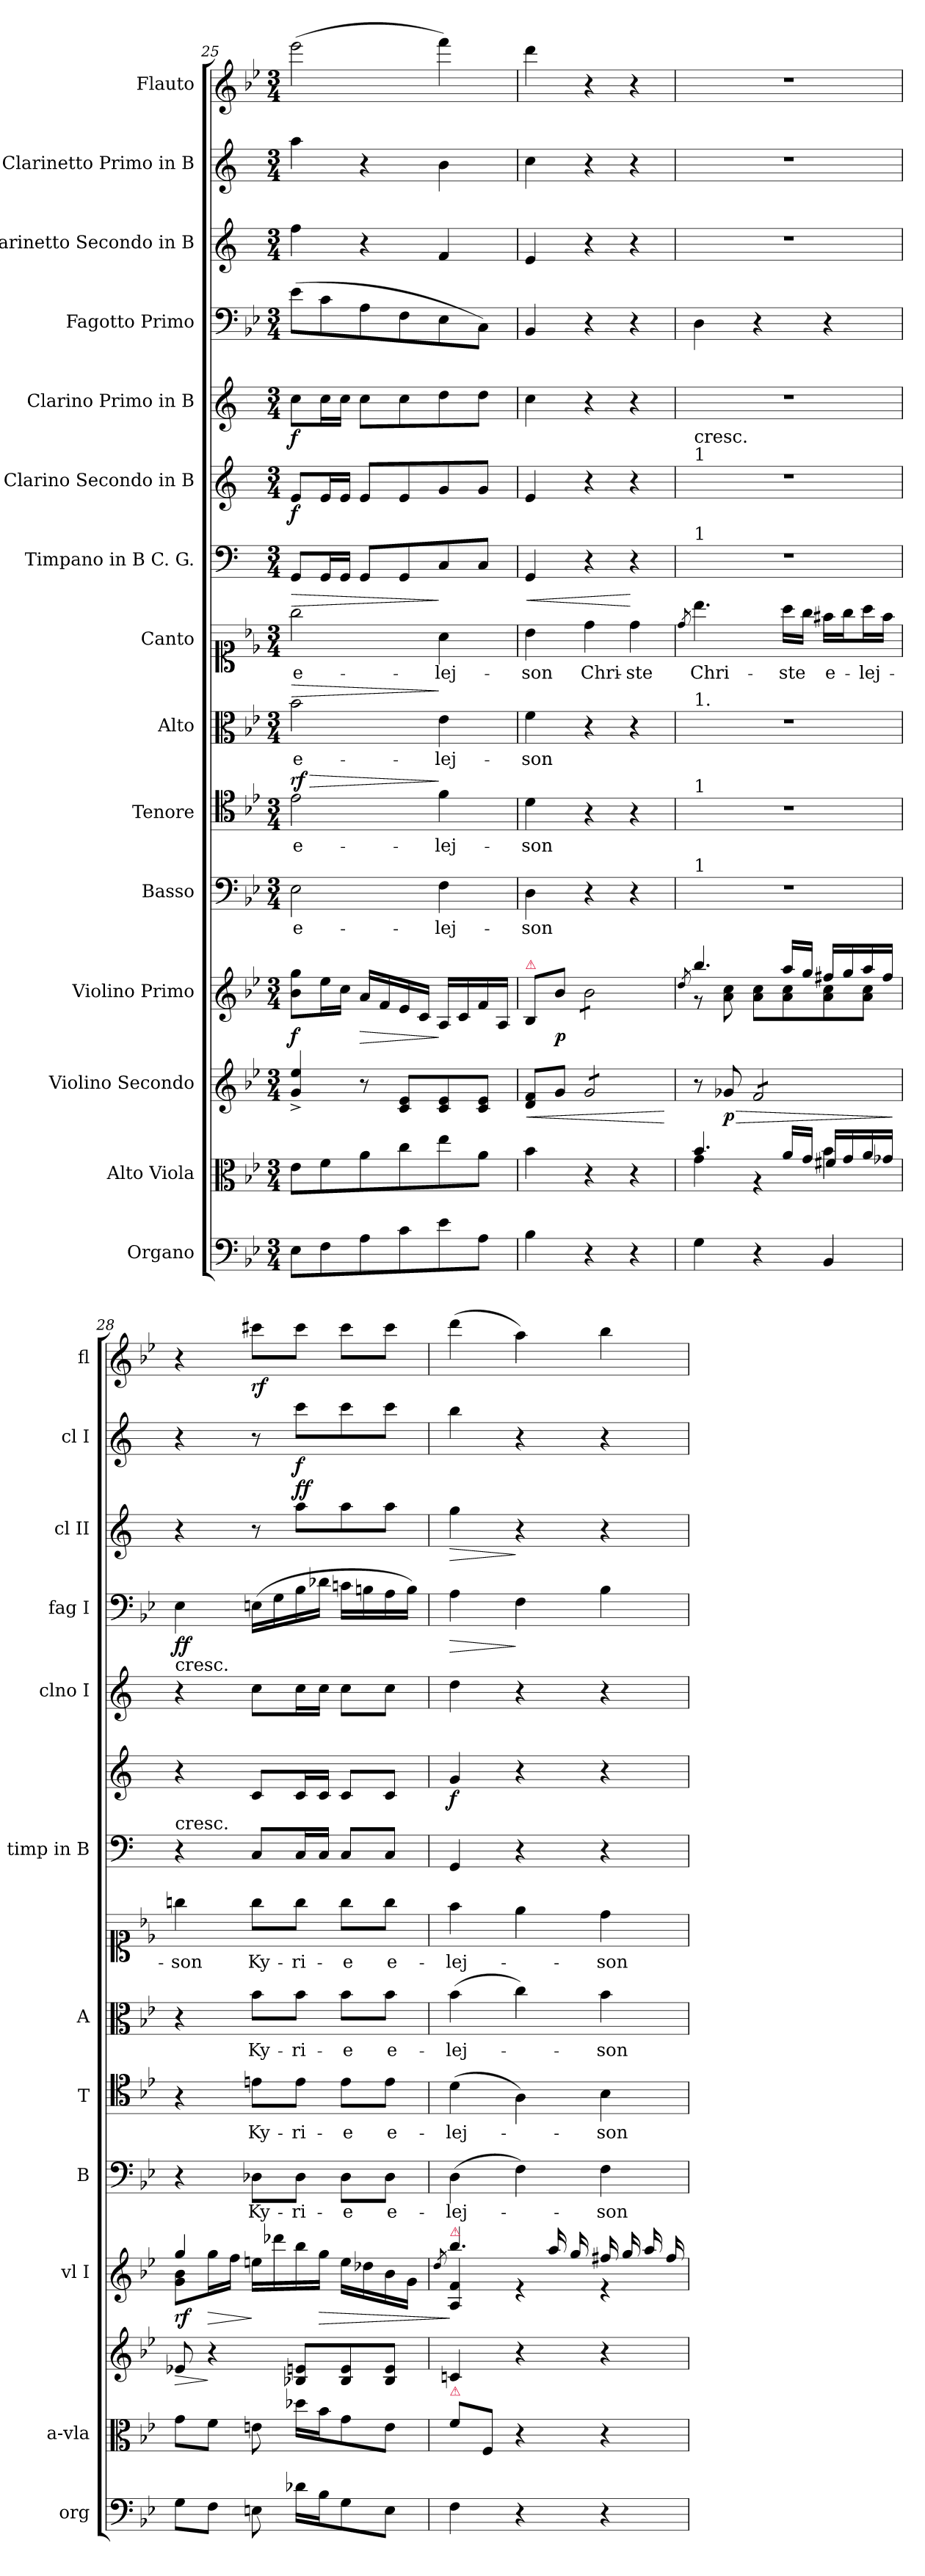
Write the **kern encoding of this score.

**kern	**kern	**dynam	**kern	**dynam	**kern	**dynam	**kern	**text	**dynam	**kern	**text	**dynam	**kern	**text	**dynam	**kern	**text	**dynam	**kern	**dynam	**kern	**dynam	**kern	**dynam	**kern	**dynam	**kern	**dynam	**kern	**dynam	**kern	**dynam
*part15	*part14	*part14	*part13	*part13	*part12	*part12	*part11	*part11	*part11	*part10	*part10	*part10	*part9	*part9	*part9	*part8	*part8	*part8	*part7	*part7	*part6	*part6	*part5	*part5	*part4	*part4	*part3	*part3	*part2	*part2	*part1	*part1
*staff15	*staff14	*staff14	*staff13	*staff13	*staff12	*staff12	*staff11	*staff11	*staff11	*staff10	*staff10	*staff10	*staff9	*staff9	*staff9	*staff8	*staff8	*staff8	*staff7	*staff7	*staff6	*staff6	*staff5	*staff5	*staff4	*staff4	*staff3	*staff3	*staff2	*staff2	*staff1	*staff1
*I"Organo	*I"Alto Viola	*	*I"Violino Secondo	*	*I"Violino Primo	*	*I"Basso	*	*	*I"Tenore	*	*	*I"Alto	*	*	*I"Canto	*	*	*I"Timpano in B C. G.	*	*I"Clarino Secondo in B	*	*I"Clarino Primo in B	*	*I"Fagotto Primo	*	*I"Clarinetto Secondo in B	*	*I"Clarinetto Primo in B	*	*I"Flauto	*
*I'org	*I'a-vla	*	*	*	*I'vl I	*	*I'B	*	*	*I'T	*	*	*I'A	*	*	*	*	*	*I'timp in B	*	*	*	*I'clno I	*	*I'fag I	*	*I'cl II	*	*I'cl I	*	*I'fl	*
*clefF4	*clefC3	*	*clefG2	*	*clefG2	*	*clefF4	*	*	*clefC4	*	*	*clefC3	*	*	*clefC1	*	*	*clefF4	*	*clefG2	*	*clefG2	*	*clefF4	*	*clefG2	*	*clefG2	*	*clefG2	*
*	*	*	*	*	*	*	*	*	*	*	*	*	*	*	*	*	*	*	*ITrd1c2	*	*ITrd1c2	*	*ITrd1c2	*	*	*	*ITrd1c2	*	*ITrd1c2	*	*	*
*k[b-e-]	*k[b-e-]	*	*k[b-e-]	*	*k[b-e-]	*	*k[b-e-]	*	*	*k[b-e-]	*	*	*k[b-e-]	*	*	*k[b-e-]	*	*	*k[b-e-]	*	*k[b-e-]	*	*k[b-e-]	*	*k[b-e-]	*	*k[b-e-]	*	*k[b-e-]	*	*k[b-e-]	*
*B-:	*B-:	*	*B-:	*	*B-:	*	*B-:	*	*	*B-:	*	*	*B-:	*	*	*B-:	*	*	*B-:	*	*B-:	*	*B-:	*	*B-:	*	*B-:	*	*B-:	*	*B-:	*
*M3/4	*M3/4	*	*M3/4	*	*M3/4	*	*M3/4	*	*	*M3/4	*	*	*M3/4	*	*	*M3/4	*	*	*M3/4	*	*M3/4	*	*M3/4	*	*M3/4	*	*M3/4	*	*M3/4	*	*M3/4	*
=25	=25	=25	=25	=25	=25	=25	=25	=25	=25	=25	=25	=25	=25	=25	=25	=25	=25	=25	=25	=25	=25	=25	=25	=25	=25	=25	=25	=25	=25	=25	=25	=25
!	!	!	!	!	!	!	!	!	!	!	!	!LO:HP:a	!	!	!LO:HP:a	!	!	!LO:HP:a	!	!	!	!	!	!	!	!	!	!	!	!	!	!
!	!	!	!	!	!	!	!	!	!	!	!	!LO:DY:n=1:b	!	!	!	!	!	!	!	!LO:DY:b	!	!	!	!	!	!	!	!	!	!	!	!
8E-\L	8e-\L	.	4g^/ 4ee-^/	.	8b-\ 8gg\L	f	2E-\	e-	.	2e-\	e-	> rf	2b-\	e-	>	2gg\	e-	>	8FF/L	fo	8d/L	f	8b-\L	f	(8e-\L	.	4ee-\	.	4gg\	.	(2eee-\	.
8F\	8f\	.	.	.	16ee-\L	.	.	.	.	.	.	.	.	.	.	.	.	.	16FF/L	.	16d/L	.	16b-\L	.	8c\	.	.	.	.	.	.	.
.	.	.	.	.	16cc\JJ	.	.	.	.	.	.	.	.	.	.	.	.	.	16FF/JJ	.	16d/JJ	.	16b-\JJ	.	.	.	.	.	.	.	.	.
!	!	!	!	!	!	!LO:HP:b	!	!	!	!	!	!	!	!	!	!	!	!	!	!	!	!	!	!	!	!	!	!	!	!	!	!
8A\	8a\	.	8r	.	16a/LL	>	.	.	.	.	.	.	.	.	.	.	.	.	8FF/L	.	8d/L	.	8b-\L	.	8A\	.	4r	.	4r	.	.	.
.	.	.	.	.	16f/	.	.	.	.	.	.	.	.	.	.	.	.	.	.	.	.	.	.	.	.	.	.	.	.	.	.	.
8c\	8cc\	.	8c/ 8e-/L	.	16e-/	.	.	.	.	.	.	.	.	.	.	.	.	.	8FF/	.	8d/	.	8b-\	.	8F\	.	.	.	.	.	.	.
.	.	.	.	.	16c/JJ	.	.	.	.	.	.	.	.	.	.	.	.	.	.	.	.	.	.	.	.	.	.	.	.	.	.	.
8e-\	8ee-\	.	8c/ 8e-/	.	16A/LL	]	4F\	-lej-	.	4f\	-lej-	]	4e-\	-lej-	]	4a\	-lej-	]	8BB-/	.	8f/	.	8cc\	.	8E-\	.	4e-/	.	4a\	.	4fff\)	.
.	.	.	.	.	16c/	.	.	.	.	.	.	.	.	.	.	.	.	.	.	.	.	.	.	.	.	.	.	.	.	.	.	.
8A\J	8a\J	.	8c/ 8e-/J	.	16f/	.	.	.	.	.	.	.	.	.	.	.	.	.	8BB-/J	.	8f/J	.	8cc\J	.	8C\J)	.	.	.	.	.	.	.
.	.	.	.	.	16A/JJ	.	.	.	.	.	.	.	.	.	.	.	.	.	.	.	.	.	.	.	.	.	.	.	.	.	.	.
=26	=26	=26	=26	=26	=26	=26	=26	=26	=26	=26	=26	=26	=26	=26	=26	=26	=26	=26	=26	=26	=26	=26	=26	=26	=26	=26	=26	=26	=26	=26	=26	=26
!	!	!	!	!	!LO:TX:a:color=crimson:t=⚠	!	!	!	!	!	!	!	!	!	!	!	!	!	!	!	!	!	!	!	!	!	!	!	!	!	!	!
!	!	!	!	!LO:HP:b	!	!	!	!	!	!	!	!	!	!	!	!	!	!LO:HP:a	!	!	!	!	!	!	!	!	!	!	!	!	!	!
4B-\	4b-\	.	8d/ 8f/L	<	8B-/L	.	4D\	-son	.	4d\	-son	.	4f\	-son	.	4b-\	-son	<	4FF/	.	4d/	.	4b-\	.	4BB-/	.	4d/	.	4b-\	.	4ddd\	.
.	.	.	8g/J	.	8b-/J	p	.	.	.	.	.	.	.	.	.	.	.	.	.	.	.	.	.	.	.	.	.	.	.	.	.	.
*	*	*	*tremolo	*	*	*	*	*	*	*	*	*	*	*	*	*	*	*	*	*	*	*	*	*	*	*	*	*	*	*	*	*
*	*	*	*	*	*tremolo	*	*	*	*	*	*	*	*	*	*	*	*	*	*	*	*	*	*	*	*	*	*	*	*	*	*	*
4r	4r	.	8g/L	.	8b-\L	.	4r	.	.	4r	.	.	4r	.	.	4dd\	Chri-	.	4r	.	4r	.	4r	.	4r	.	4r	.	4r	.	4r	.
.	.	.	8g/	.	8b-\	.	.	.	.	.	.	.	.	.	.	.	.	.	.	.	.	.	.	.	.	.	.	.	.	.	.	.
4r	4r	.	8g/	.	8b-\	.	4r	.	.	4r	.	.	4r	.	.	4dd\	-ste	[	4r	.	4r	.	4r	.	4r	.	4r	.	4r	.	4r	.
.	.	.	8g/J	.	8b-\J	.	.	.	.	.	.	.	.	.	.	.	.	.	.	.	.	.	.	.	.	.	.	.	.	.	.	.
*	*	*	*	*	*Xtremolo	*	*	*	*	*	*	*	*	*	*	*	*	*	*	*	*	*	*	*	*	*	*	*	*	*	*	*
*	*	*	*Xtremolo	*	*	*	*	*	*	*	*	*	*	*	*	*	*	*	*	*	*	*	*	*	*	*	*	*	*	*	*	*
.	.	.	.	[	.	.	.	.	.	.	.	.	.	.	.	.	.	.	.	.	.	.	.	.	.	.	.	.	.	.	.	.
=27	=27	=27	=27	=27	=27	=27	=27	=27	=27	=27	=27	=27	=27	=27	=27	=27	=27	=27	=27	=27	=27	=27	=27	=27	=27	=27	=27	=27	=27	=27	=27	=27
.	.	.	.	.	8qdd/	.	.	.	.	.	.	.	.	.	.	8qdd/	.	.	.	.	.	.	.	.	.	.	.	.	.	.	.	.
*	*^	*	*	*	*^	*	*	*	*	*	*	*	*	*	*	*	*	*	*	*	*	*	*	*	*	*	*	*	*	*	*	*
!	!	!	!	!	!	!	!	!	!	!	!	!	!	!	!	!	!	!	!	!	!	!	!LO:TX:a:t=1	!	!	!	!	!	!	!	!	!	!	!
!	!	!	!	!	!	!	!	!	!	!	!	!	!	!	!	!	!	!	!	!	!	!	!LO:TX:t=cresc.	!	!	!	!	!	!	!	!	!	!	!
!	!	!	!	!	!	!	!	!	!	!	!	!	!	!	!	!	!	!	!	!	!LO:TX:a:t=1	!	!	!	!	!	!	!	!	!	!	!	!	!
!	!	!	!	!	!	!	!	!	!	!	!	!	!	!	!LO:TX:a:t=1.	!	!	!	!	!	!	!	!	!	!	!	!	!	!	!	!	!	!	!
!	!	!	!	!	!	!	!	!	!	!	!	!LO:TX:a:t=1	!	!	!	!	!	!	!	!	!	!	!	!	!	!	!	!	!	!	!	!	!	!
!	!	!	!	!	!	!	!	!	!LO:TX:a:t=1	!	!	!	!	!	!	!	!	!	!	!	!	!	!	!	!	!	!	!	!	!	!	!	!	!
4G\	4.b-/	4g\	.	8r	.	4.bb-/	8r	.	2.r	.	.	2.r	.	.	2.r	.	.	4.bb-\	Chri-	.	2.r	.	2.r	.	2.r	.	4D\	.	2.r	.	2.r	.	2.r	.
!	!	!	!	!	!LO:HP:b	!	!	!	!	!	!	!	!	!	!	!	!	!	!	!	!	!	!	!	!	!	!	!	!	!	!	!	!	!
!	!	!	!	!	!LO:DY:n=1:b	!	!	!	!	!	!	!	!	!	!	!	!	!	!	!	!	!	!	!	!	!	!	!	!	!	!	!	!	!
.	.	.	.	8g-X/	> p	.	8a\ 8cc\	.	.	.	.	.	.	.	.	.	.	.	.	.	.	.	.	.	.	.	.	.	.	.	.	.	.	.
*	*	*	*	*tremolo	*	*	*	*	*	*	*	*	*	*	*	*	*	*	*	*	*	*	*	*	*	*	*	*	*	*	*	*	*	*
*	*	*	*	*	*	*tremolo	*	*	*	*	*	*	*	*	*	*	*	*	*	*	*	*	*	*	*	*	*	*	*	*	*	*	*	*
4r	.	4r	.	8f/L	.	.	8a\ 8cc\L	.	.	.	.	.	.	.	.	.	.	.	.	.	.	.	.	.	.	.	4r	.	.	.	.	.	.	.
.	16a/LL	.	.	8f/	.	16aa/LL	8a\ 8cc\	.	.	.	.	.	.	.	.	.	.	16aa\LL	-ste	.	.	.	.	.	.	.	.	.	.	.	.	.	.	.
.	16g/JJ	.	.	.	.	16gg/JJ	.	.	.	.	.	.	.	.	.	.	.	16gg\JJ	.	.	.	.	.	.	.	.	.	.	.	.	.	.	.	.
4BB-/	4b-\	16f#X/LL	.	8f/	.	16ff#X/LL	8a\ 8cc\	.	.	.	.	.	.	.	.	.	.	16ff#X\LL	e-	.	.	.	.	.	.	.	4r	.	.	.	.	.	.	.
.	.	16g/	.	.	.	16gg/	.	.	.	.	.	.	.	.	.	.	.	16gg\J	.	.	.	.	.	.	.	.	.	.	.	.	.	.	.	.
.	.	16a/	.	8f/J	.	16aa/	8a\ 8cc\J	.	.	.	.	.	.	.	.	.	.	16aa\L	-lej-	.	.	.	.	.	.	.	.	.	.	.	.	.	.	.
*	*	*	*	*	*	*Xtremolo	*	*	*	*	*	*	*	*	*	*	*	*	*	*	*	*	*	*	*	*	*	*	*	*	*	*	*	*
*	*	*	*	*Xtremolo	*	*	*	*	*	*	*	*	*	*	*	*	*	*	*	*	*	*	*	*	*	*	*	*	*	*	*	*	*	*
.	.	16g-X/JJ	.	.	.	16ff#/JJ	.	.	.	.	.	.	.	.	.	.	.	16ff#\JJ	.	.	.	.	.	.	.	.	.	.	.	.	.	.	.	.
*	*v	*v	*	*	*	*v	*v	*	*	*	*	*	*	*	*	*	*	*	*	*	*	*	*	*	*	*	*	*	*	*	*	*	*	*
.	.	.	.	]	.	.	.	.	.	.	.	.	.	.	.	.	.	.	.	.	.	.	.	.	.	.	.	.	.	.	.	.
=28	=28	=28	=28	=28	=28	=28	=28	=28	=28	=28	=28	=28	=28	=28	=28	=28	=28	=28	=28	=28	=28	=28	=28	=28	=28	=28	=28	=28	=28	=28	=28	=28
!	!	!	!	!	!	!	!	!	!	!	!	!	!	!	!	!	!	!	!	!	!	!	!LO:TX:t=cresc.	!	!	!	!	!	!	!	!	!
!	!	!	!	!	!	!	!	!	!	!	!	!	!	!	!	!	!	!	!LO:TX:t=cresc.	!	!	!	!	!	!	!	!	!	!	!	!	!
!	!	!LO:DY:b	!	!LO:HP:b	!	!LO:DY:b	!	!	!	!	!	!	!	!	!	!	!	!	!	!	!	!	!	!	!	!	!	!	!	!	!	!
*	*	*	*	*	*^	*	*	*	*	*	*	*	*	*	*	*	*	*	*	*	*	*	*	*	*	*	*	*	*	*	*	*
8G\L	8g\L	fo	8e-X/	>	4gg/	(8g\ 8b-\L	rf	4r	.	.	4r	.	.	4r	.	.	4ggn\	-son	.	4r	.	4r	.	4r	.	4E-\	ff	4r	.	4r	.	4r	.
!	!	!	!	!	!	!	!LO:HP:b	!	!	!	!	!	!	!	!	!	!	!	!	!	!	!	!	!	!	!	!	!	!	!	!	!	!
8F\J	8f\J	.	4r	]	.	16gg\L	>	.	.	.	.	.	.	.	.	.	.	.	.	.	.	.	.	.	.	.	.	.	.	.	.	.	.
.	.	.	.	.	.	16ff\JJ	.	.	.	.	.	.	.	.	.	.	.	.	.	.	.	.	.	.	.	.	.	.	.	.	.	.	.
!	!	!	!	!	!	!	!	!	!	!LO:DY:b	!	!	!LO:DY:b	!	!	!LO:DY:b	!	!	!	!	!	!	!	!	!	!	!	!	!	!	!	!	!LO:DY:b
8En\	8en\	.	.	.	16een\LL	16ryy	]	8D-X\L	Ky-	ffor	8en\L	Ky-	ffo	8b-\L	Ky-	ffor	8gg\L	Ky-	.	8BB-/L	.	8B-/L	.	8b-\L	.	(16En\LL	.	8r	.	8r	.	8ccc#X\L	rf
.	.	.	.	.	16ddd-X\	16ryy	.	.	.	.	.	.	.	.	.	.	.	.	.	.	.	.	.	.	.	16G\	.	.	.	.	.	.	.
!	!	!	!	!LO:DY:b	!	!	!	!	!	!	!	!	!	!	!	!	!	!	!	!	!	!	!	!	!	!	!	!	!LO:DY:a	!	!	!	!
16d-X\LL	16dd-X\LL	.	8B-X/ 8en/L	for	16bb-\	16ryy	.	8D-\J	-ri-	.	8e\J	-ri-	.	8b-\J	-ri-	.	8gg\J	-ri-	.	16BB-/L	.	16B-/L	.	16b-\L	.	16B-\	.	8gg\L	ff	8bb-\L	f	8ccc#\J	.
!	!	!	!	!	!	!	!LO:HP:b	!	!	!	!	!	!	!	!	!	!	!	!	!	!	!	!	!	!	!	!	!	!	!	!	!	!
16B-\J	16b-\J	.	.	.	16gg\JJ	16ryy	>	.	.	.	.	.	.	.	.	.	.	.	.	16BB-/JJ	.	16B-/JJ	.	16b-\JJ	.	16d-X\JJ	.	.	.	.	.	.	.
8G\	8g\	.	8B-/ 8e/	.	16ee\LL	16ryy	.	8D-\L	-e	.	8e\L	-e	.	8b-\L	-e	.	8gg\L	-e	.	8BB-/L	.	8B-/L	.	8b-\L	.	16cn\LL	.	8gg\	.	8bb-\	.	8ccc#\L	.
.	.	.	.	.	16dd-X\	16ryy	.	.	.	.	.	.	.	.	.	.	.	.	.	.	.	.	.	.	.	16Bn\	.	.	.	.	.	.	.
8E\J	8e\J	.	8B-/ 8e/J	.	16b-\	16ryy	.	8D-\J	e-	.	8e\J	e-	.	8b-\J	e-	.	8gg\J	e-	.	8BB-/J	.	8B-/J	.	8b-\J	.	16A\	.	8gg\J	.	8bb-\J	.	8ccc#\J	.
.	.	.	.	.	16g\JJ	16ryy)	.	.	.	.	.	.	.	.	.	.	.	.	.	.	.	.	.	.	.	16B\JJ)	.	.	.	.	.	.	.
=29	=29	=29	=29	=29	=29	=29	=29	=29	=29	=29	=29	=29	=29	=29	=29	=29	=29	=29	=29	=29	=29	=29	=29	=29	=29	=29	=29	=29	=29	=29	=29	=29	=29
.	.	.	.	.	8qdd/	.	.	.	.	.	.	.	.	.	.	.	.	.	.	.	.	.	.	.	.	.	.	.	.	.	.	.	.
!	!	!	!	!	!LO:TX:a:color=crimson:t=⚠	!	!	!	!	!	!	!	!	!	!	!	!	!	!	!	!	!	!	!	!	!	!	!	!	!	!	!	!
!	!LO:TX:a:color=crimson:t=⚠	!	!	!	!	!	!	!	!	!	!	!	!	!	!	!	!	!	!	!	!	!	!	!	!	!	!	!	!	!	!	!	!
!	!	!	!	!	!	!	!	!	!	!	!	!	!	!	!	!	!	!	!	!	!LO:DY:b	!	!	!	!	!	!LO:HP:b	!	!LO:HP:b	!	!	!	!
4F\	8f/L	.	4cn/	.	4.bb-/	4A/ 4f/	]	(4D\	-lej-	.	(4d\	-lej-	.	(4b-\	-lej-	.	4ff\	-lej-	.	4FF/	for	4f/	f	4cc\	.	4A\	>	4ff\	>	4aa\	.	(4ddd\	.
.	8F/J	.	.	.	.	.	.	.	.	.	.	.	.	.	.	.	.	.	.	.	.	.	.	.	.	.	.	.	.	.	.	.	.
4r	4r	.	4r	.	.	4r	.	4F\)	.	.	4A\)	.	.	4cc\)	.	.	4ee-\	.	.	4r	.	4r	.	4r	.	4F\	]	4r	]	4r	.	4aa\)	.
.	.	.	.	.	16aa/	.	.	.	.	.	.	.	.	.	.	.	.	.	.	.	.	.	.	.	.	.	.	.	.	.	.	.	.
.	.	.	.	.	16gg/	.	.	.	.	.	.	.	.	.	.	.	.	.	.	.	.	.	.	.	.	.	.	.	.	.	.	.	.
4r	4r	.	4r	.	16ff#X/	4r	.	4F\	-son	.	4B-\	-son	.	4b-\	-son	.	4dd\	-son	.	4r	.	4r	.	4r	.	4B-\	.	4r	.	4r	.	4bb-\	.
.	.	.	.	.	16gg/	.	.	.	.	.	.	.	.	.	.	.	.	.	.	.	.	.	.	.	.	.	.	.	.	.	.	.	.
.	.	.	.	.	16aa/	.	.	.	.	.	.	.	.	.	.	.	.	.	.	.	.	.	.	.	.	.	.	.	.	.	.	.	.
.	.	.	.	.	16ff#	.	.	.	.	.	.	.	.	.	.	.	.	.	.	.	.	.	.	.	.	.	.	.	.	.	.	.	.
*	*	*	*	*	*v	*v	*	*	*	*	*	*	*	*	*	*	*	*	*	*	*	*	*	*	*	*	*	*	*	*	*	*	*
=	=	=	=	=	=	=	=	=	=	=	=	=	=	=	=	=	=	=	=	=	=	=	=	=	=	=	=	=	=	=	=	=
*-	*-	*-	*-	*-	*-	*-	*-	*-	*-	*-	*-	*-	*-	*-	*-	*-	*-	*-	*-	*-	*-	*-	*-	*-	*-	*-	*-	*-	*-	*-	*-	*-
